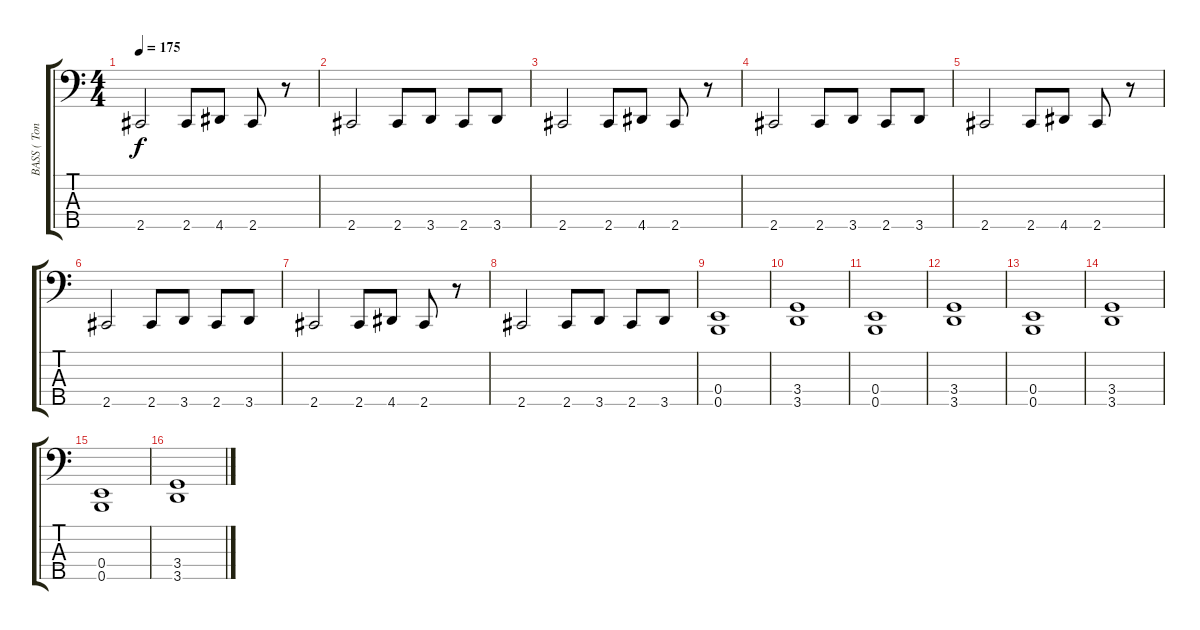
\track ("BASS ( Tony Campos )" "BASS ( Ton") {instrument electricbassfinger}
\staff {score tabs}
\tuning (G2 D2 A1 E1 B0) {hide}
\ts (4 4)
\tempo 175
\clef f4
\ks c
2.5.2{dy f} 2.5.8 4.5.8 2.5.8 r.8 |
2.5.2 2.5.8 3.5.8 2.5.8 3.5.8 |
2.5.2 2.5.8 4.5.8 2.5.8 r.8 |
2.5.2 2.5.8 3.5.8 2.5.8 3.5.8 |
2.5.2 2.5.8 4.5.8 2.5.8 r.8 |
2.5.2 2.5.8 3.5.8 2.5.8 3.5.8 |
2.5.2 2.5.8 4.5.8 2.5.8 r.8 |
2.5.2 2.5.8 3.5.8 2.5.8 3.5.8 |
(0.4 0.5).1 |
(3.4 3.5).1 |
(0.4 0.5).1 |
(3.4 3.5).1 |
(0.4 0.5).1 |
(3.4 3.5).1 |
(0.4 0.5).1 |
(3.4 3.5).1
